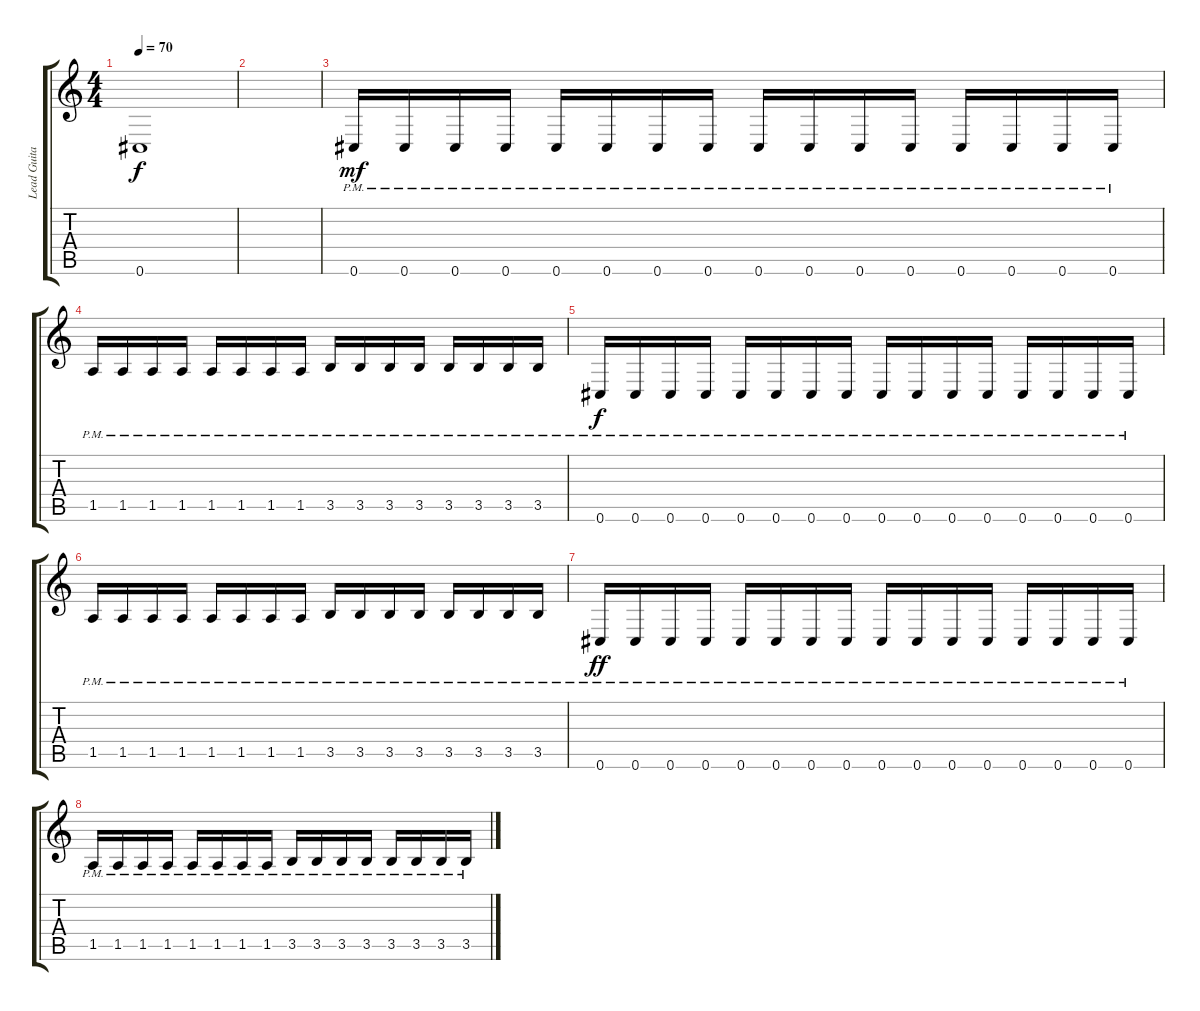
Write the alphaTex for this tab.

\track ("Lead Guitar" "Lead Guita") {instrument overdrivenguitar}
\staff {score tabs}
\tuning (Eb4 Bb3 Gb3 Db3 Ab2 Db2) {hide}
\ts (4 4)
\tempo 70
\clef g2
\ks c
0.6{t}.1{dy f} |
|
0.6{pm}.16{dy mf} 0.6{pm}.16 0.6{pm}.16 0.6{pm}.16 0.6{pm}.16 0.6{pm}.16 0.6{pm}.16 0.6{pm}.16 0.6{pm}.16 0.6{pm}.16 0.6{pm}.16 0.6{pm}.16 0.6{pm}.16 0.6{pm}.16 0.6{pm}.16 0.6{pm}.16 |
1.5{pm}.16 1.5{pm}.16 1.5{pm}.16 1.5{pm}.16 1.5{pm}.16 1.5{pm}.16 1.5{pm}.16 1.5{pm}.16 3.5{pm}.16 3.5{pm}.16 3.5{pm}.16 3.5{pm}.16 3.5{pm}.16 3.5{pm}.16 3.5{pm}.16 3.5{pm}.16 |
0.6{pm}.16{dy f} 0.6{pm}.16 0.6{pm}.16 0.6{pm}.16 0.6{pm}.16 0.6{pm}.16 0.6{pm}.16 0.6{pm}.16 0.6{pm}.16 0.6{pm}.16 0.6{pm}.16 0.6{pm}.16 0.6{pm}.16 0.6{pm}.16 0.6{pm}.16 0.6{pm}.16 |
1.5{pm}.16 1.5{pm}.16 1.5{pm}.16 1.5{pm}.16 1.5{pm}.16 1.5{pm}.16 1.5{pm}.16 1.5{pm}.16 3.5{pm}.16 3.5{pm}.16 3.5{pm}.16 3.5{pm}.16 3.5{pm}.16 3.5{pm}.16 3.5{pm}.16 3.5{pm}.16 |
0.6{pm}.16{dy ff} 0.6{pm}.16 0.6{pm}.16 0.6{pm}.16 0.6{pm}.16 0.6{pm}.16 0.6{pm}.16 0.6{pm}.16 0.6{pm}.16 0.6{pm}.16 0.6{pm}.16 0.6{pm}.16 0.6{pm}.16 0.6{pm}.16 0.6{pm}.16 0.6{pm}.16 |
1.5{pm}.16 1.5{pm}.16 1.5{pm}.16 1.5{pm}.16 1.5{pm}.16 1.5{pm}.16 1.5{pm}.16 1.5{pm}.16 3.5{pm}.16 3.5{pm}.16 3.5{pm}.16 3.5{pm}.16 3.5{pm}.16 3.5{pm}.16 3.5{pm}.16 3.5{pm}.16
